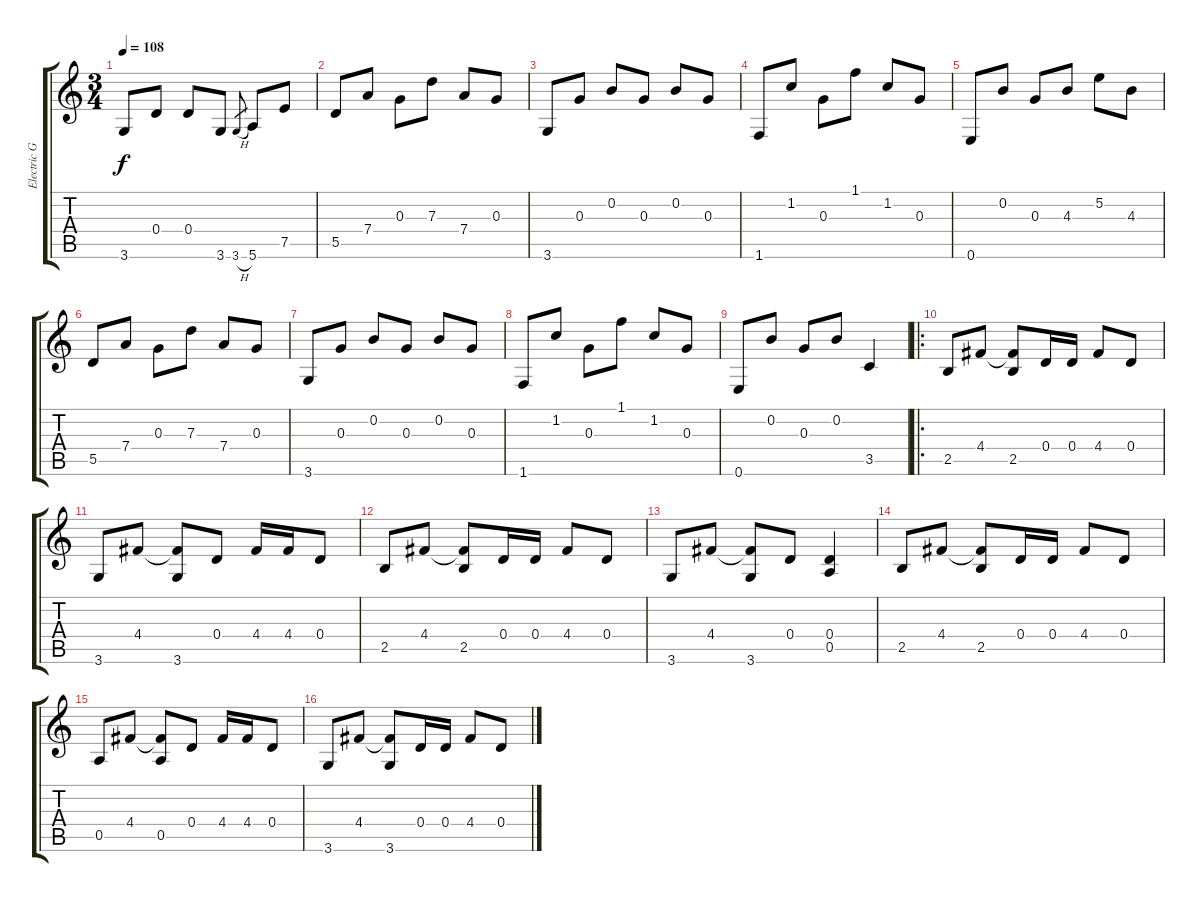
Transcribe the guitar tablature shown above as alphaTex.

\track ("Electric Guitar 4 and 2" "Electric G") {instrument electricguitarclean}
\staff {score tabs}
\tuning (E4 B3 G3 D3 A2 E2) {hide}
\ts (3 4)
\tempo 108
\clef g2
\ks c
3.6.8{dy f} 0.4.8 0.4.8 3.6.8 3.6{h}.8{gr} 5.6.8 7.5.8 |
5.5.8 7.4.8 0.3.8 7.3.8 7.4.8 0.3.8 |
3.6.8 0.3.8 0.2.8 0.3.8 0.2.8 0.3.8 |
1.6.8 1.2.8 0.3.8 1.1.8 1.2.8 0.3.8 |
0.6.8 0.2.8 0.3.8 4.3.8 5.2.8 4.3.8 |
5.5.8 7.4.8 0.3.8 7.3.8 7.4.8 0.3.8 |
3.6.8 0.3.8 0.2.8 0.3.8 0.2.8 0.3.8 |
1.6.8 1.2.8 0.3.8 1.1.8 1.2.8 0.3.8 |
0.6.8 0.2.8 0.3.8 0.2.8 3.5.4 |
\ro
2.5.8 4.4.8 (4.4{t} 2.5).8 0.4.16 0.4.16 4.4.8 0.4.8 |
3.6.8 4.4.8 (4.4{t} 3.6).8 0.4.8 4.4.16 4.4.16 0.4.8 |
2.5.8 4.4.8 (4.4{t} 2.5).8 0.4.16 0.4.16 4.4.8 0.4.8 |
3.6.8 4.4.8 (4.4{t} 3.6).8 0.4.8 (0.4 0.5).4 |
2.5.8 4.4.8 (4.4{t} 2.5).8 0.4.16 0.4.16 4.4.8 0.4.8 |
0.5.8 4.4.8 (4.4{t} 0.5).8 0.4.8 4.4.16 4.4.16 0.4.8 |
3.6.8 4.4.8 (4.4{t} 3.6).8 0.4.16 0.4.16 4.4.8 0.4.8
